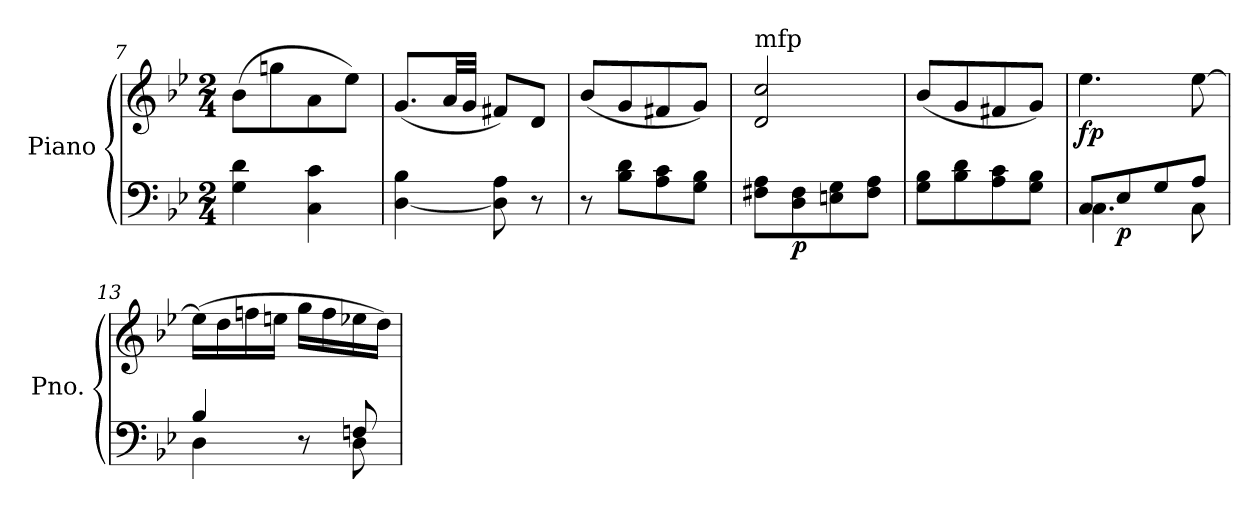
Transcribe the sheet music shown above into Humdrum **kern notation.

**kern	**kern	**dynam
*part1	*part1	*part1
*staff2	*staff1	*staff1/2
*I"Piano	*	*
*I'Pno.	*	*
*clefF4	*clefG2	*
*k[b-e-]	*k[b-e-]	*
*B-:	*B-:	*
*M2/4	*M2/4	*
=7	=7	=7
4G\ 4d\	(>8b-\L	.
.	8ggn\	.
4C\ 4c\	8a\	.
.	8ee-\J)	.
!!LO:LB:g=z
=8	=8	=8
[4D\ 4B-\	(<8.g/L	.
.	32a/LL	.
.	32g/JJJ	.
8D\] 8A\	8f#X/L)	.
8r	8d/J	.
!!LO:LB:g=z
=9	=9	=9
8r	(<8b-/L	.
8B-\ 8d\L	8g/	.
8A\ 8c\	8f#X/	.
8G\ 8B-\J	8g/J)	.
=10	=10	=10
!	!LO:TX:a:t=mfp	!
8F#X\ 8A\L	2d/ 2cc/	.
!	!	!LO:DY:b=2
8D\ 8F#\	.	p
8En\ 8G\	.	.
8F#\ 8A\J	.	.
=11	=11	=11
8G\ 8B-\L	(<8b-/L	.
8B-\ 8d\	8g/	.
8A\ 8c\	8f#X/	.
8G\ 8B-\J	8g/J)	.
=12	=12	=12
*^	*	*
!	!	!	!LO:DY:b
8C/L	4.C\	4.ee-\	fp
!	!	!	!LO:DY:b=2
8E-/	.	.	p
8G/	.	.	.
8A/J	8C\	[8ee-\	.
=13	=13	=13	=13
4B-/	4D\	(>16ee-\LL]	.
.	.	16dd\	.
.	.	16ffn\	.
.	.	16een\JJ	.
8r	8ryy	16gg\LL	.
.	.	16ff\	.
8Fn/	8D\	16ee-X\	.
.	.	16dd\JJ)	.
*v	*v	*	*
=	=	=
*-	*-	*-
